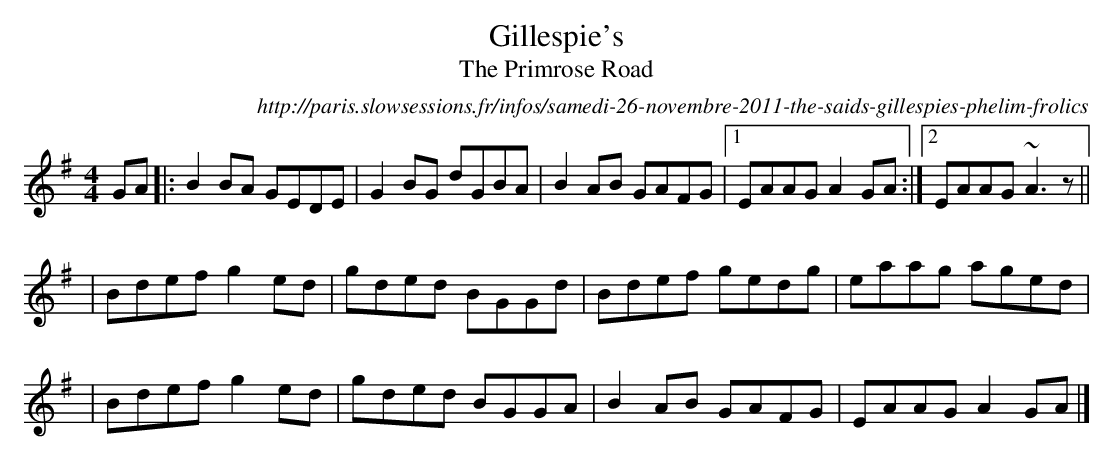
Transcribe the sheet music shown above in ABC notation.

X:1
T:Gillespie's
T:Primrose Road, The
O:http://paris.slowsessions.fr/infos/samedi-26-novembre-2011-the-saids-gillespies-phelim-frolics
M:4/4
L:1/8
K:G
GA |: B2BA GEDE | G2BG dGBA | B2AB GAFG |1 EAAG A2GA :|2 EAAG ~A3z||
   | Bdef g2ed | gded BGGd | Bdef gedg | eaag aged |
   | Bdef g2ed | gded BGGA | B2AB GAFG | EAAG A2GA |]
